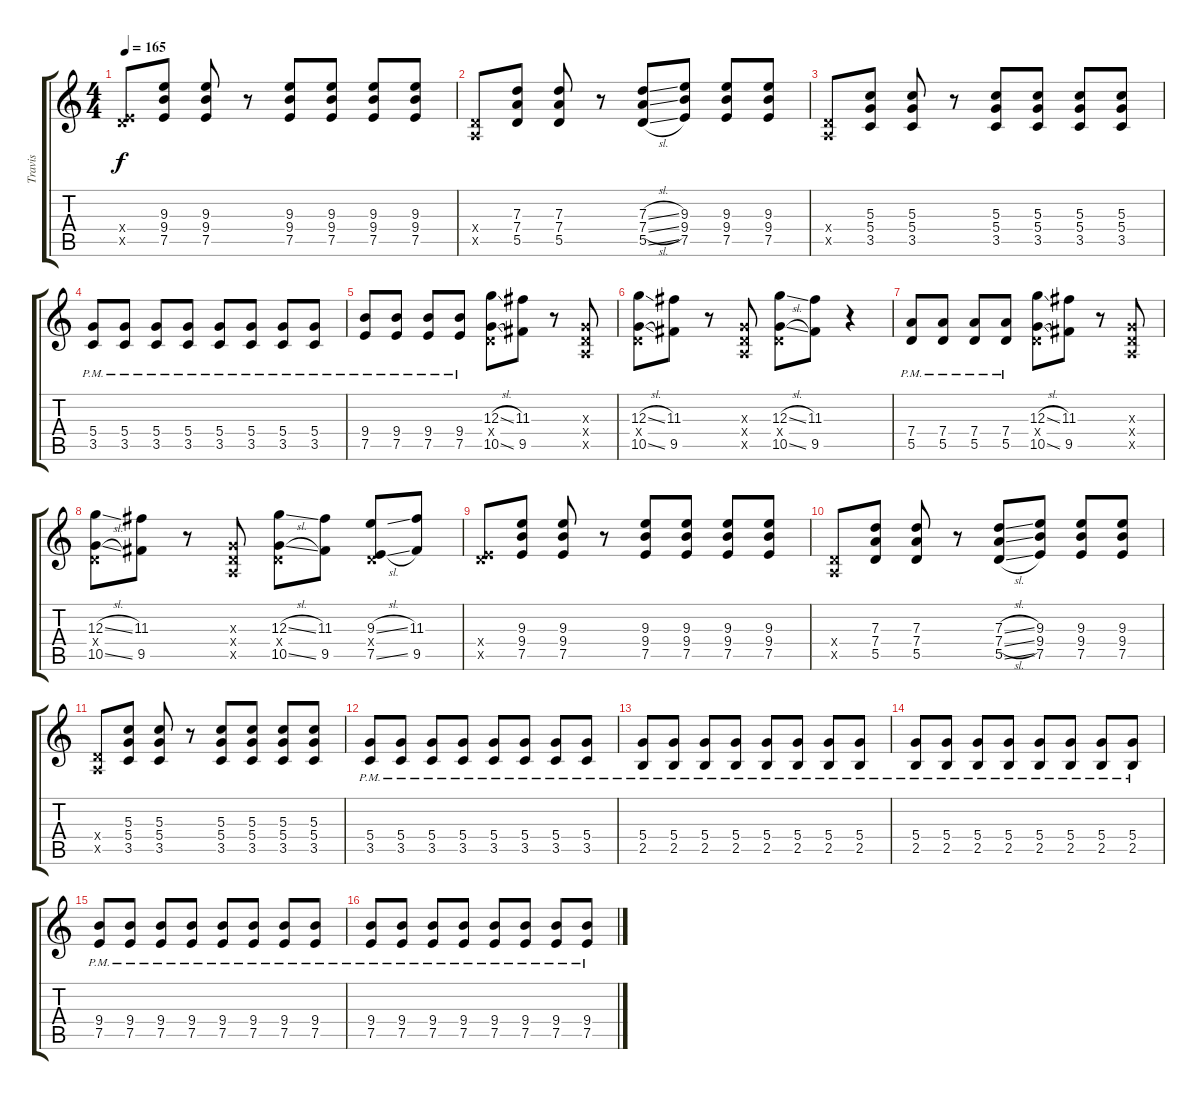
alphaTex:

\track ("Travis" "Travis") {instrument overdrivenguitar}
\staff {score tabs}
\tuning (E4 B3 G3 D3 A2 E2) {hide}
\ts (4 4)
\tempo 165
\clef g2
\ks c
(0.4{x} 7.5{x}).8{dy f} (9.3 9.4 7.5).8 (9.3 9.4 7.5).8 r.8 (9.3 9.4 7.5).8 (9.3 9.4 7.5).8 (9.3 9.4 7.5).8 (9.3 9.4 7.5).8 |
(0.4{x} 0.5{x}).8 (7.3 7.4 5.5).8 (7.3 7.4 5.5).8 r.8 (7.3{sl} 7.4{sl} 5.5{sl}).8 (9.3 9.4 7.5).8 (9.3 9.4 7.5).8 (9.3 9.4 7.5).8 |
(0.4{x} 0.5{x}).8 (5.3 5.4 3.5).8 (5.3 5.4 3.5).8 r.8 (5.3 5.4 3.5).8 (5.3 5.4 3.5).8 (5.3 5.4 3.5).8 (5.3 5.4 3.5).8 |
(5.4{pm} 3.5{pm}).8 (5.4{pm} 3.5{pm}).8 (5.4{pm} 3.5{pm}).8 (5.4{pm} 3.5{pm}).8 (5.4{pm} 3.5{pm}).8 (5.4{pm} 3.5{pm}).8 (5.4{pm} 3.5{pm}).8 (5.4{pm} 3.5{pm}).8 |
(9.4{pm} 7.5{pm}).8 (9.4{pm} 7.5{pm}).8 (9.4{pm} 7.5{pm}).8 (9.4{pm} 7.5{pm}).8 (12.3{sl} 0.4{x} 10.5{sl}).8 (11.3 9.5).8 r.8 (0.3{x} 0.4{x} 0.5{x}).8 |
(12.3{sl} 0.4{x} 10.5{sl}).8 (11.3 9.5).8 r.8 (0.3{x} 0.4{x} 0.5{x}).8 (12.3{sl} 0.4{x} 10.5{sl}).8 (11.3 9.5).8 r.4 |
(7.4{pm} 5.5{pm}).8 (7.4{pm} 5.5{pm}).8 (7.4{pm} 5.5{pm}).8 (7.4{pm} 5.5{pm}).8 (12.3{sl} 0.4{x} 10.5{sl}).8 (11.3 9.5).8 r.8 (0.3{x} 0.4{x} 0.5{x}).8 |
(12.3{sl} 0.4{x} 10.5{sl}).8 (11.3 9.5).8 r.8 (0.3{x} 0.4{x} 0.5{x}).8 (12.3{sl} 0.4{x} 10.5{sl}).8 (11.3 9.5).8 (9.3{sl} 0.4{x} 7.5{sl}).8 (11.3 9.5).8 |
(0.4{x} 7.5{x}).8 (9.3 9.4 7.5).8 (9.3 9.4 7.5).8 r.8 (9.3 9.4 7.5).8 (9.3 9.4 7.5).8 (9.3 9.4 7.5).8 (9.3 9.4 7.5).8 |
(0.4{x} 0.5{x}).8 (7.3 7.4 5.5).8 (7.3 7.4 5.5).8 r.8 (7.3{sl} 7.4{sl} 5.5{sl}).8 (9.3 9.4 7.5).8 (9.3 9.4 7.5).8 (9.3 9.4 7.5).8 |
(0.4{x} 0.5{x}).8 (5.3 5.4 3.5).8 (5.3 5.4 3.5).8 r.8 (5.3 5.4 3.5).8 (5.3 5.4 3.5).8 (5.3 5.4 3.5).8 (5.3 5.4 3.5).8 |
(5.4{pm} 3.5{pm}).8 (5.4{pm} 3.5{pm}).8 (5.4{pm} 3.5{pm}).8 (5.4{pm} 3.5{pm}).8 (5.4{pm} 3.5{pm}).8 (5.4{pm} 3.5{pm}).8 (5.4{pm} 3.5{pm}).8 (5.4{pm} 3.5{pm}).8 |
(5.4{pm} 2.5{pm}).8 (5.4{pm} 2.5{pm}).8 (5.4{pm} 2.5{pm}).8 (5.4{pm} 2.5{pm}).8 (5.4{pm} 2.5{pm}).8 (5.4{pm} 2.5{pm}).8 (5.4{pm} 2.5{pm}).8 (5.4{pm} 2.5{pm}).8 |
(5.4{pm} 2.5{pm}).8 (5.4{pm} 2.5{pm}).8 (5.4{pm} 2.5{pm}).8 (5.4{pm} 2.5{pm}).8 (5.4{pm} 2.5{pm}).8 (5.4{pm} 2.5{pm}).8 (5.4{pm} 2.5{pm}).8 (5.4{pm} 2.5{pm}).8 |
(9.4{pm} 7.5{pm}).8 (9.4{pm} 7.5{pm}).8 (9.4{pm} 7.5{pm}).8 (9.4{pm} 7.5{pm}).8 (9.4{pm} 7.5{pm}).8 (9.4{pm} 7.5{pm}).8 (9.4{pm} 7.5{pm}).8 (9.4{pm} 7.5{pm}).8 |
(9.4{pm} 7.5{pm}).8 (9.4{pm} 7.5{pm}).8 (9.4{pm} 7.5{pm}).8 (9.4{pm} 7.5{pm}).8 (9.4{pm} 7.5{pm}).8 (9.4{pm} 7.5{pm}).8 (9.4{pm} 7.5{pm}).8 (9.4{pm} 7.5{pm}).8
